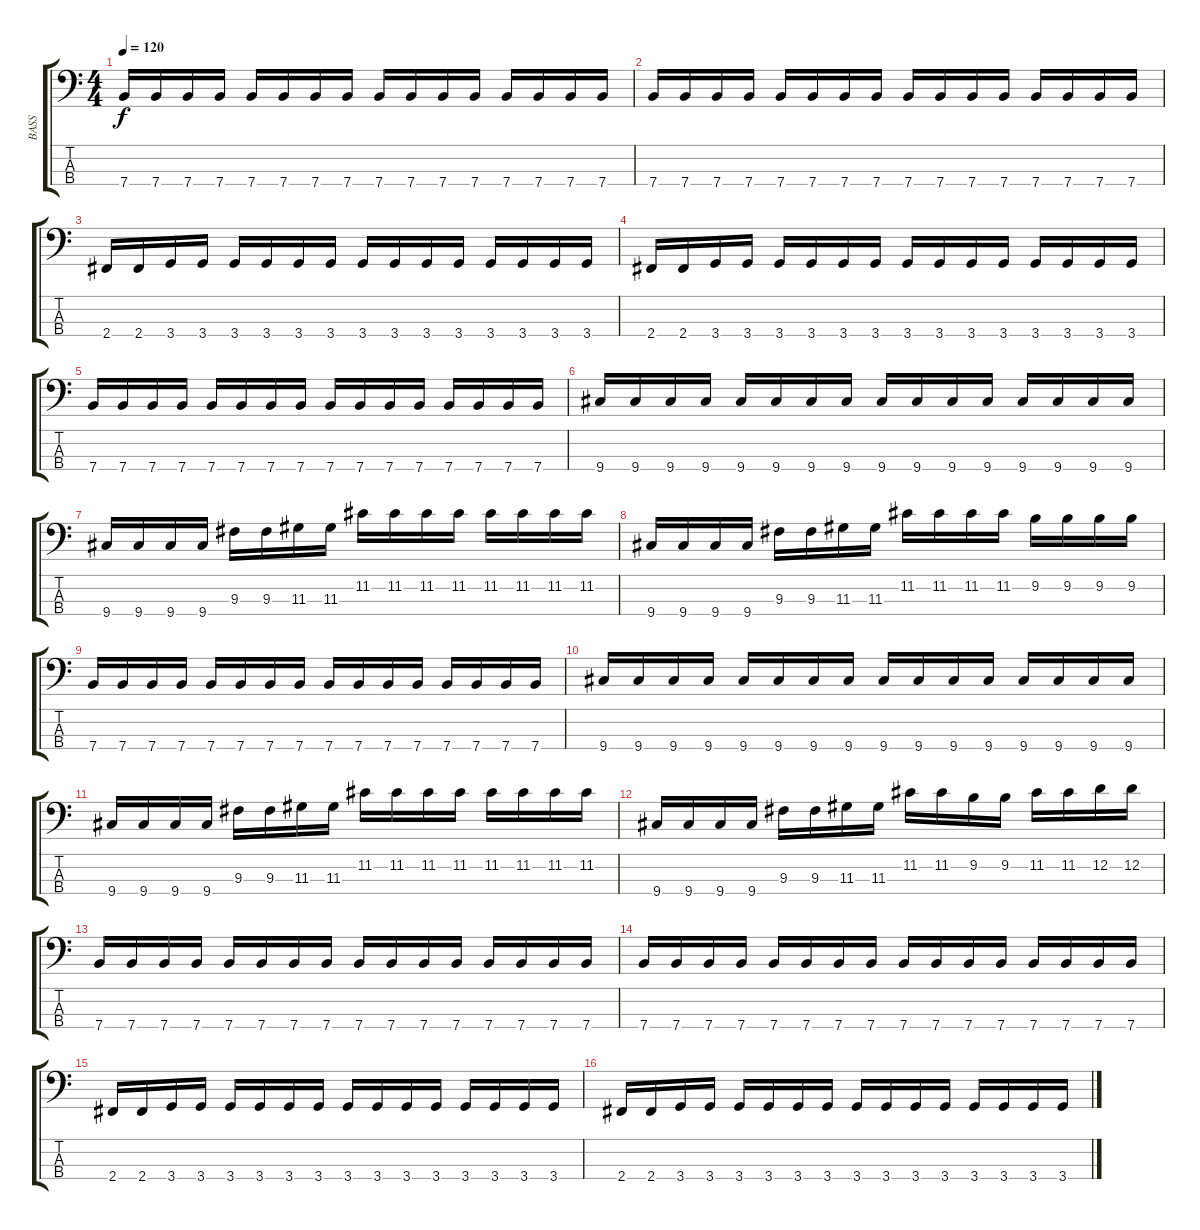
\track ("BASS" "BASS") {instrument electricbasspick}
\staff {score tabs}
\tuning (G2 D2 A1 E1) {hide}
\ts (4 4)
\tempo 120
\clef f4
\ks c
7.4.16{dy f} 7.4.16 7.4.16 7.4.16 7.4.16 7.4.16 7.4.16 7.4.16 7.4.16 7.4.16 7.4.16 7.4.16 7.4.16 7.4.16 7.4.16 7.4.16 |
7.4.16 7.4.16 7.4.16 7.4.16 7.4.16 7.4.16 7.4.16 7.4.16 7.4.16 7.4.16 7.4.16 7.4.16 7.4.16 7.4.16 7.4.16 7.4.16 |
2.4.16 2.4.16 3.4.16 3.4.16 3.4.16 3.4.16 3.4.16 3.4.16 3.4.16 3.4.16 3.4.16 3.4.16 3.4.16 3.4.16 3.4.16 3.4.16 |
2.4.16 2.4.16 3.4.16 3.4.16 3.4.16 3.4.16 3.4.16 3.4.16 3.4.16 3.4.16 3.4.16 3.4.16 3.4.16 3.4.16 3.4.16 3.4.16 |
7.4.16 7.4.16 7.4.16 7.4.16 7.4.16 7.4.16 7.4.16 7.4.16 7.4.16 7.4.16 7.4.16 7.4.16 7.4.16 7.4.16 7.4.16 7.4.16 |
9.4.16 9.4.16 9.4.16 9.4.16 9.4.16 9.4.16 9.4.16 9.4.16 9.4.16 9.4.16 9.4.16 9.4.16 9.4.16 9.4.16 9.4.16 9.4.16 |
9.4.16 9.4.16 9.4.16 9.4.16 9.3.16 9.3.16 11.3.16 11.3.16 11.2.16 11.2.16 11.2.16 11.2.16 11.2.16 11.2.16 11.2.16 11.2.16 |
9.4.16 9.4.16 9.4.16 9.4.16 9.3.16 9.3.16 11.3.16 11.3.16 11.2.16 11.2.16 11.2.16 11.2.16 9.2.16 9.2.16 9.2.16 9.2.16 |
7.4.16 7.4.16 7.4.16 7.4.16 7.4.16 7.4.16 7.4.16 7.4.16 7.4.16 7.4.16 7.4.16 7.4.16 7.4.16 7.4.16 7.4.16 7.4.16 |
9.4.16 9.4.16 9.4.16 9.4.16 9.4.16 9.4.16 9.4.16 9.4.16 9.4.16 9.4.16 9.4.16 9.4.16 9.4.16 9.4.16 9.4.16 9.4.16 |
9.4.16 9.4.16 9.4.16 9.4.16 9.3.16 9.3.16 11.3.16 11.3.16 11.2.16 11.2.16 11.2.16 11.2.16 11.2.16 11.2.16 11.2.16 11.2.16 |
9.4.16 9.4.16 9.4.16 9.4.16 9.3.16 9.3.16 11.3.16 11.3.16 11.2.16 11.2.16 9.2.16 9.2.16 11.2.16 11.2.16 12.2.16 12.2.16 |
7.4.16 7.4.16 7.4.16 7.4.16 7.4.16 7.4.16 7.4.16 7.4.16 7.4.16 7.4.16 7.4.16 7.4.16 7.4.16 7.4.16 7.4.16 7.4.16 |
7.4.16 7.4.16 7.4.16 7.4.16 7.4.16 7.4.16 7.4.16 7.4.16 7.4.16 7.4.16 7.4.16 7.4.16 7.4.16 7.4.16 7.4.16 7.4.16 |
2.4.16 2.4.16 3.4.16 3.4.16 3.4.16 3.4.16 3.4.16 3.4.16 3.4.16 3.4.16 3.4.16 3.4.16 3.4.16 3.4.16 3.4.16 3.4.16 |
2.4.16 2.4.16 3.4.16 3.4.16 3.4.16 3.4.16 3.4.16 3.4.16 3.4.16 3.4.16 3.4.16 3.4.16 3.4.16 3.4.16 3.4.16 3.4.16
